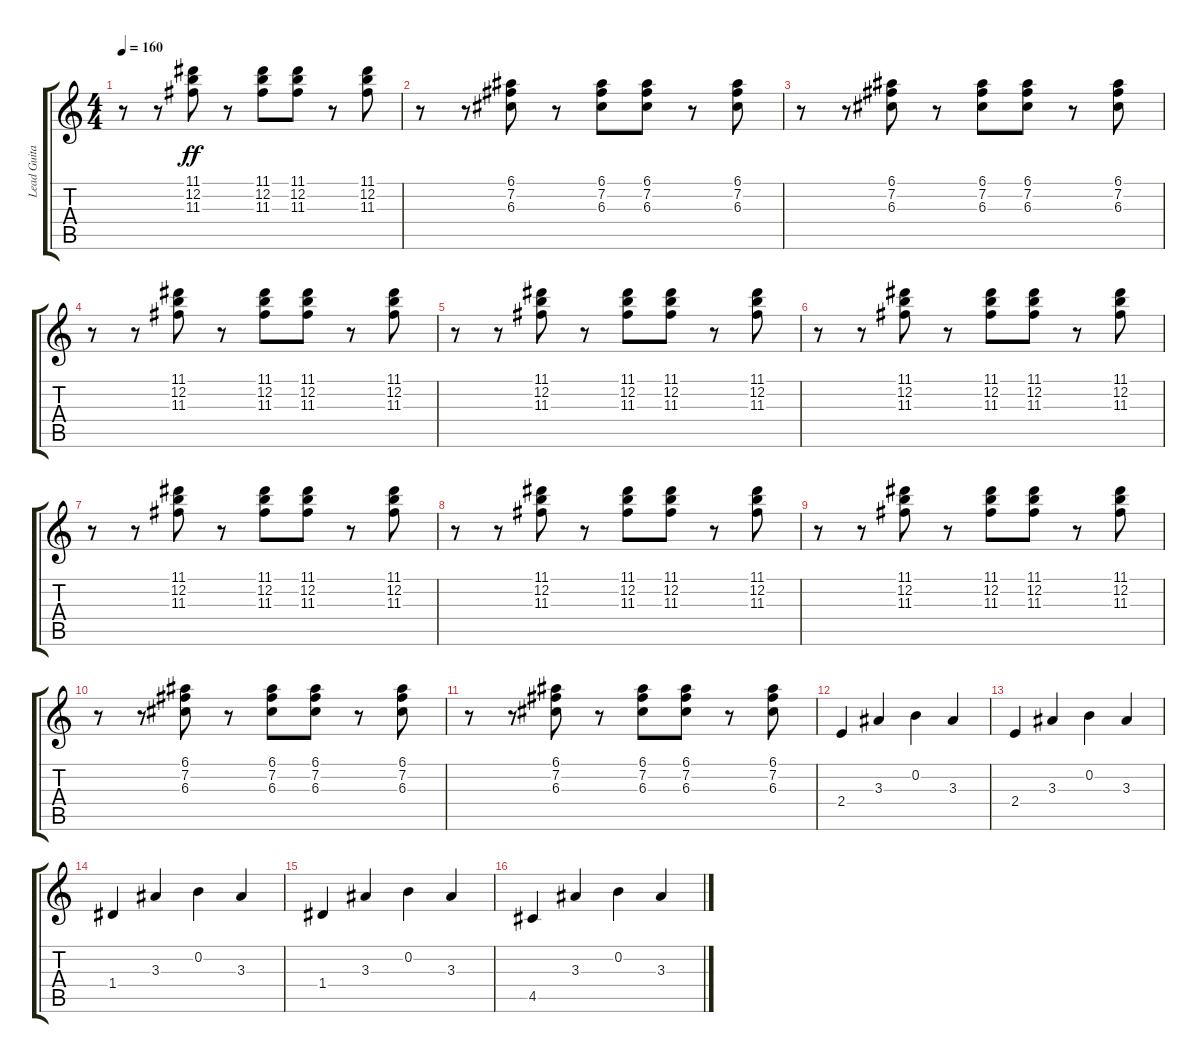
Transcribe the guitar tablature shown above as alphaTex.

\track ("Lead Guitar" "Lead Guita") {instrument electricguitarmuted}
\staff {score tabs}
\tuning (E4 B3 G3 D3 A2 E2) {hide}
\ts (4 4)
\tempo 160
\clef g2
\ks c
r.8{dy ff} r.8 (11.1 12.2 11.3).8 r.8 (11.1 12.2 11.3).8 (11.1 12.2 11.3).8 r.8 (11.1 12.2 11.3).8 |
r.8 r.8 (6.1 7.2 6.3).8 r.8 (6.1 7.2 6.3).8 (6.1 7.2 6.3).8 r.8 (6.1 7.2 6.3).8 |
r.8 r.8 (6.1 7.2 6.3).8 r.8 (6.1 7.2 6.3).8 (6.1 7.2 6.3).8 r.8 (6.1 7.2 6.3).8 |
r.8 r.8 (11.1 12.2 11.3).8 r.8 (11.1 12.2 11.3).8 (11.1 12.2 11.3).8 r.8 (11.1 12.2 11.3).8 |
r.8 r.8 (11.1 12.2 11.3).8 r.8 (11.1 12.2 11.3).8 (11.1 12.2 11.3).8 r.8 (11.1 12.2 11.3).8 |
r.8 r.8 (11.1 12.2 11.3).8 r.8 (11.1 12.2 11.3).8 (11.1 12.2 11.3).8 r.8 (11.1 12.2 11.3).8 |
r.8 r.8 (11.1 12.2 11.3).8 r.8 (11.1 12.2 11.3).8 (11.1 12.2 11.3).8 r.8 (11.1 12.2 11.3).8 |
r.8 r.8 (11.1 12.2 11.3).8 r.8 (11.1 12.2 11.3).8 (11.1 12.2 11.3).8 r.8 (11.1 12.2 11.3).8 |
r.8 r.8 (11.1 12.2 11.3).8 r.8 (11.1 12.2 11.3).8 (11.1 12.2 11.3).8 r.8 (11.1 12.2 11.3).8 |
r.8 r.8 (6.1 7.2 6.3).8 r.8 (6.1 7.2 6.3).8 (6.1 7.2 6.3).8 r.8 (6.1 7.2 6.3).8 |
r.8 r.8 (6.1 7.2 6.3).8 r.8 (6.1 7.2 6.3).8 (6.1 7.2 6.3).8 r.8 (6.1 7.2 6.3).8 |
2.4.4 3.3.4 0.2.4 3.3.4 |
2.4.4 3.3.4 0.2.4 3.3.4 |
1.4.4 3.3.4 0.2.4 3.3.4 |
1.4.4 3.3.4 0.2.4 3.3.4 |
4.5.4 3.3.4 0.2.4 3.3.4
